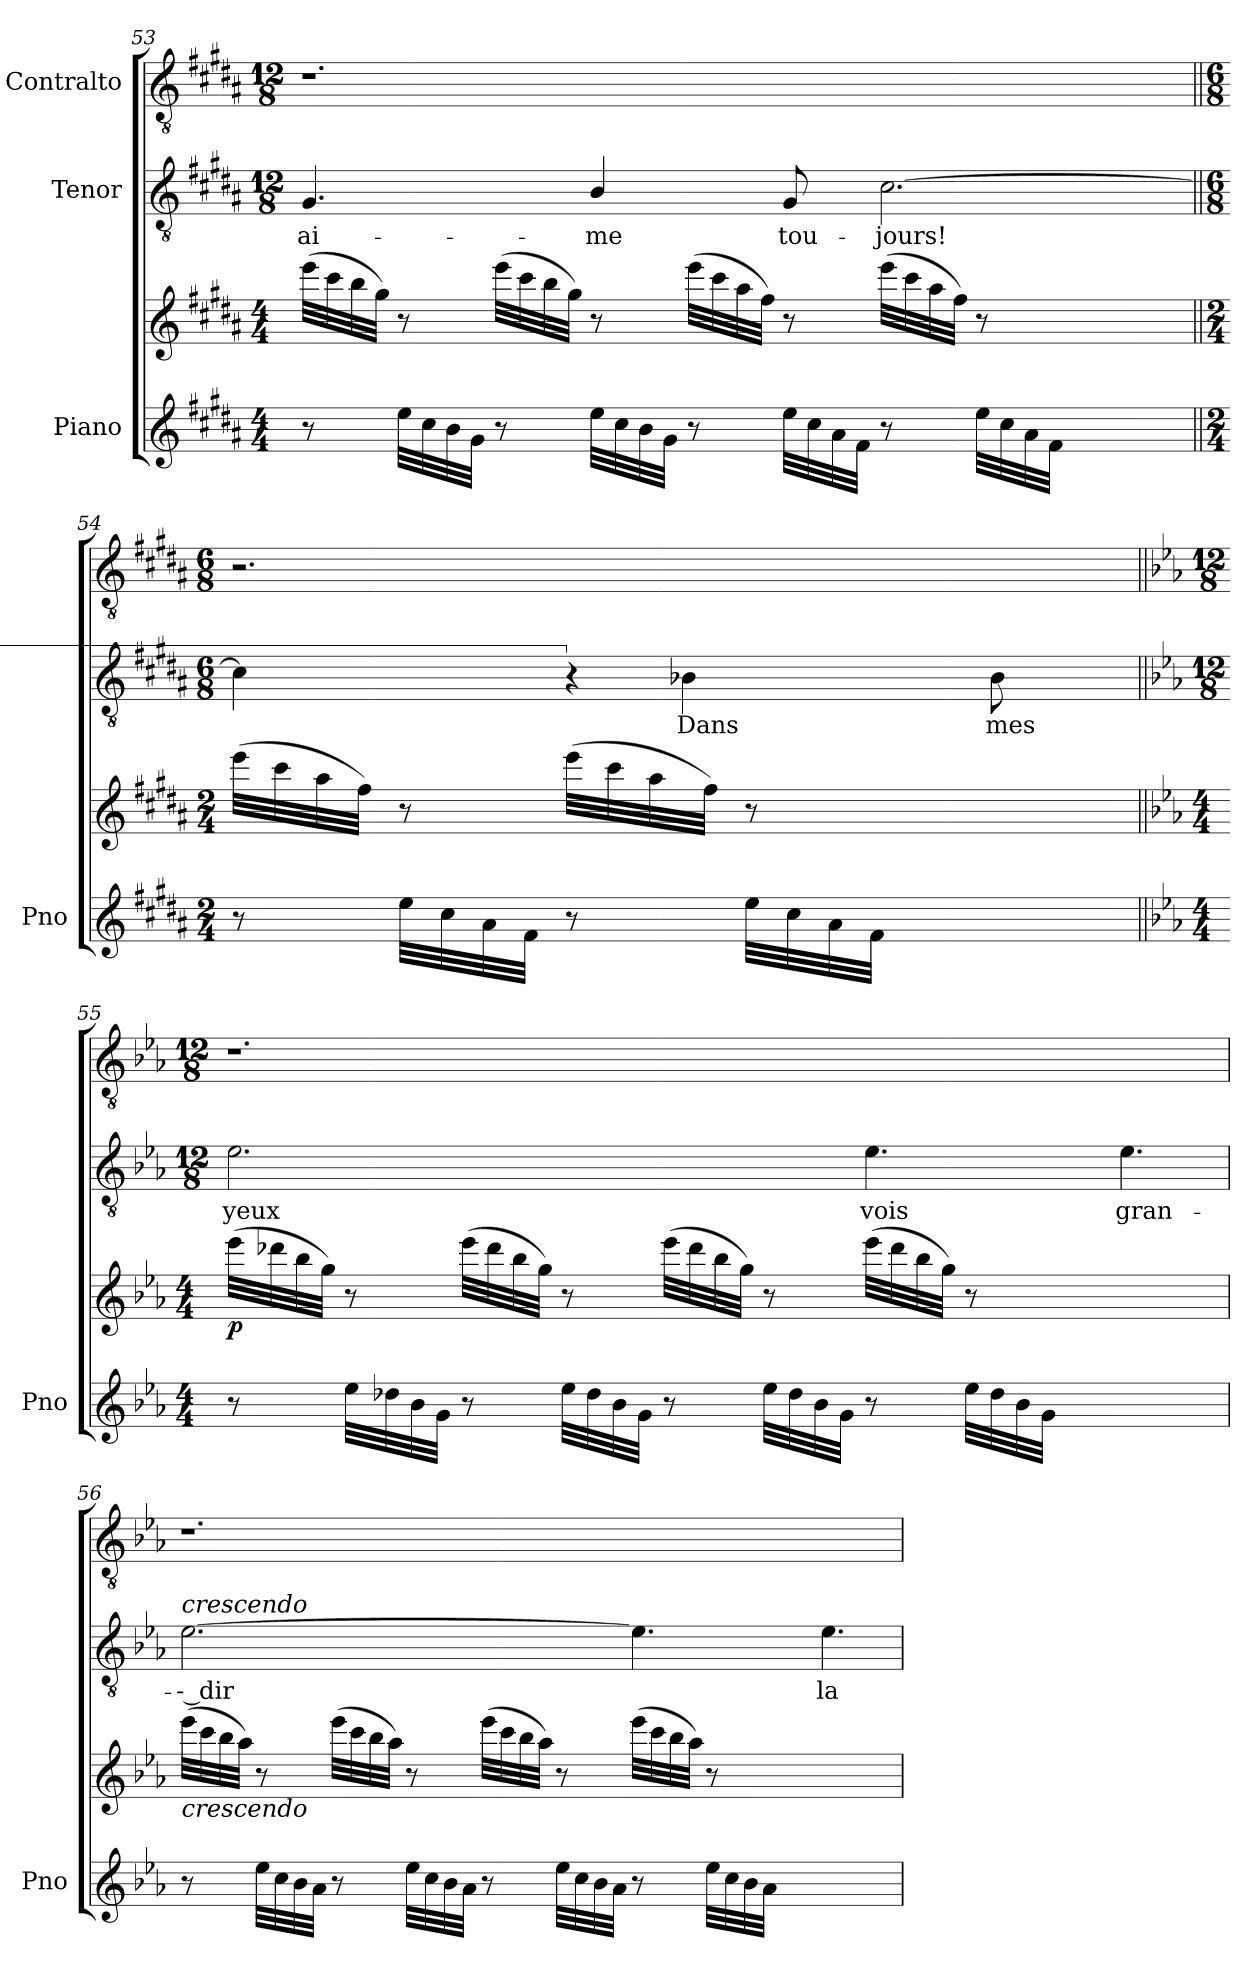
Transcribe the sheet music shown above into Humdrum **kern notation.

**kern	**kern	**dynam	**kern	**text	**kern
*part3	*part3	*part3	*part2	*part2	*part1
*staff4	*staff3	*staff3/4	*staff2	*staff2	*staff1
*I"Piano	*	*	*I"Tenor	*	*I"Contralto
*I'Pno	*	*	*	*	*
*clefG2	*clefG2	*	*clefGv2	*	*clefGv2
*k[f#c#g#d#a#]	*k[f#c#g#d#a#]	*	*k[f#c#g#d#a#]	*	*k[f#c#g#d#a#]
*M4/4	*M4/4	*	*M12/8	*	*M12/8
=53	=53	=53	=53	=53	=53
8r	(32eee\LLL	.	4.G#/	ai-	1.r
.	32ccc#\	.	.	.	.
.	32bb\	.	.	.	.
.	32gg#\JJJ)	.	.	.	.
32ee\LLL	8r	.	.	.	.
32cc#\	.	.	.	.	.
32b\	.	.	.	.	.
32g#\JJJ	.	.	.	.	.
8r	(32eee\LLL	.	.	.	.
.	32ccc#\	.	.	.	.
.	32bb\	.	.	.	.
.	32gg#\JJJ)	.	.	.	.
32ee\LLL	8r	.	4B/	-me	.
32cc#\	.	.	.	.	.
32b\	.	.	.	.	.
32g#\JJJ	.	.	.	.	.
8r	(32eee\LLL	.	.	.	.
.	32ccc#\	.	.	.	.
.	32aa#\	.	.	.	.
.	32ff#\JJJ)	.	.	.	.
32ee\LLL	8r	.	8G#/	tou-	.
32cc#\	.	.	.	.	.
32a#\	.	.	.	.	.
32f#\JJJ	.	.	.	.	.
8r	(32eee\LLL	.	[2.c#\	-jours!	.
.	32ccc#\	.	.	.	.
.	32aa#\	.	.	.	.
.	32ff#\JJJ)	.	.	.	.
32ee\LLL	8r	.	.	.	.
32cc#\	.	.	.	.	.
32a#\	.	.	.	.	.
32f#\JJJ	.	.	.	.	.
2ryy	2ryy	.	.	.	.
=54||	=54||	=54||	=54||	=54||	=54||
*M2/4	*M2/4	*	*M6/8	*	*M6/8
8r	(32eee\LLL	.	4c#\]	.	2.r
.	32ccc#\	.	.	.	.
.	32aa#\	.	.	.	.
.	32ff#\JJJ)	.	.	.	.
32ee\LLL	8r	.	.	.	.
32cc#\	.	.	.	.	.
32a#\	.	.	.	.	.
32f#\JJJ	.	.	.	.	.
!	!	!	!LO:N:vis=8	!	!
8r	(32eee\LLL	.	12r	.	.
.	32ccc#\	.	.	.	.
.	32aa#\	.	.	.	.
.	.	.	4B-X\	Dans	.
.	32ff#\JJJ)	.	.	.	.
32ee\LLL	8r	.	.	.	.
32cc#\	.	.	.	.	.
32a#\	.	.	.	.	.
32f#\JJJ	.	.	.	.	.
4ryy	4ryy	.	.	.	.
.	.	.	8B-\	mes	.
.	.	.	24ryy	.	.
=55||	=55||	=55||	=55||	=55||	=55||
*k[b-e-a-]	*k[b-e-a-]	*	*k[b-e-a-]	*	*k[b-e-a-]
*M4/4	*M4/4	*	*M12/8	*	*M12/8
!	!	!LO:DY:b	!	!	!
8r	(32eee-\LLL	p	2.e-\	yeux	1.r
.	32ddd-X\	.	.	.	.
.	32bb-\	.	.	.	.
.	32gg\JJJ)	.	.	.	.
32ee-\LLL	8r	.	.	.	.
32dd-X\	.	.	.	.	.
32b-\	.	.	.	.	.
32g\JJJ	.	.	.	.	.
8r	(32eee-\LLL	.	.	.	.
.	32ddd-\	.	.	.	.
.	32bb-\	.	.	.	.
.	32gg\JJJ)	.	.	.	.
32ee-\LLL	8r	.	.	.	.
32dd-\	.	.	.	.	.
32b-\	.	.	.	.	.
32g\JJJ	.	.	.	.	.
8r	(32eee-\LLL	.	.	.	.
.	32ddd-\	.	.	.	.
.	32bb-\	.	.	.	.
.	32gg\JJJ)	.	.	.	.
32ee-\LLL	8r	.	.	.	.
32dd-\	.	.	.	.	.
32b-\	.	.	.	.	.
32g\JJJ	.	.	.	.	.
8r	(32eee-\LLL	.	4.e-\	vois	.
.	32ddd-\	.	.	.	.
.	32bb-\	.	.	.	.
.	32gg\JJJ)	.	.	.	.
32ee-\LLL	8r	.	.	.	.
32dd-\	.	.	.	.	.
32b-\	.	.	.	.	.
32g\JJJ	.	.	.	.	.
2ryy	2ryy	.	.	.	.
.	.	.	4.e-\	gran-	.
=56	=56	=56	=56	=56	=56
!	!	!	!LO:TX:a:i:t=crescendo	!	!
!	!LO:TX:b:i:t=crescendo	!	!	!	!
8r	(32eee-\LLL	.	[2.e-\	-- dir	1.r
.	32ccc\	.	.	.	.
.	32bb-\	.	.	.	.
.	32aa-\JJJ)	.	.	.	.
32ee-\LLL	8r	.	.	.	.
32cc\	.	.	.	.	.
32b-\	.	.	.	.	.
32a-\JJJ	.	.	.	.	.
8r	(32eee-\LLL	.	.	.	.
.	32ccc\	.	.	.	.
.	32bb-\	.	.	.	.
.	32aa-\JJJ)	.	.	.	.
32ee-\LLL	8r	.	.	.	.
32cc\	.	.	.	.	.
32b-\	.	.	.	.	.
32a-\JJJ	.	.	.	.	.
8r	(32eee-\LLL	.	.	.	.
.	32ccc\	.	.	.	.
.	32bb-\	.	.	.	.
.	32aa-\JJJ)	.	.	.	.
32ee-\LLL	8r	.	.	.	.
32cc\	.	.	.	.	.
32b-\	.	.	.	.	.
32a-\JJJ	.	.	.	.	.
8r	(32eee-\LLL	.	4.e-\]	.	.
.	32ccc\	.	.	.	.
.	32bb-\	.	.	.	.
.	32aa-\JJJ)	.	.	.	.
32ee-\LLL	8r	.	.	.	.
32cc\	.	.	.	.	.
32b-\	.	.	.	.	.
32a-\JJJ	.	.	.	.	.
2ryy	2ryy	.	.	.	.
.	.	.	4.e-\	la	.
=	=	=	=	=	=
*-	*-	*-	*-	*-	*-
